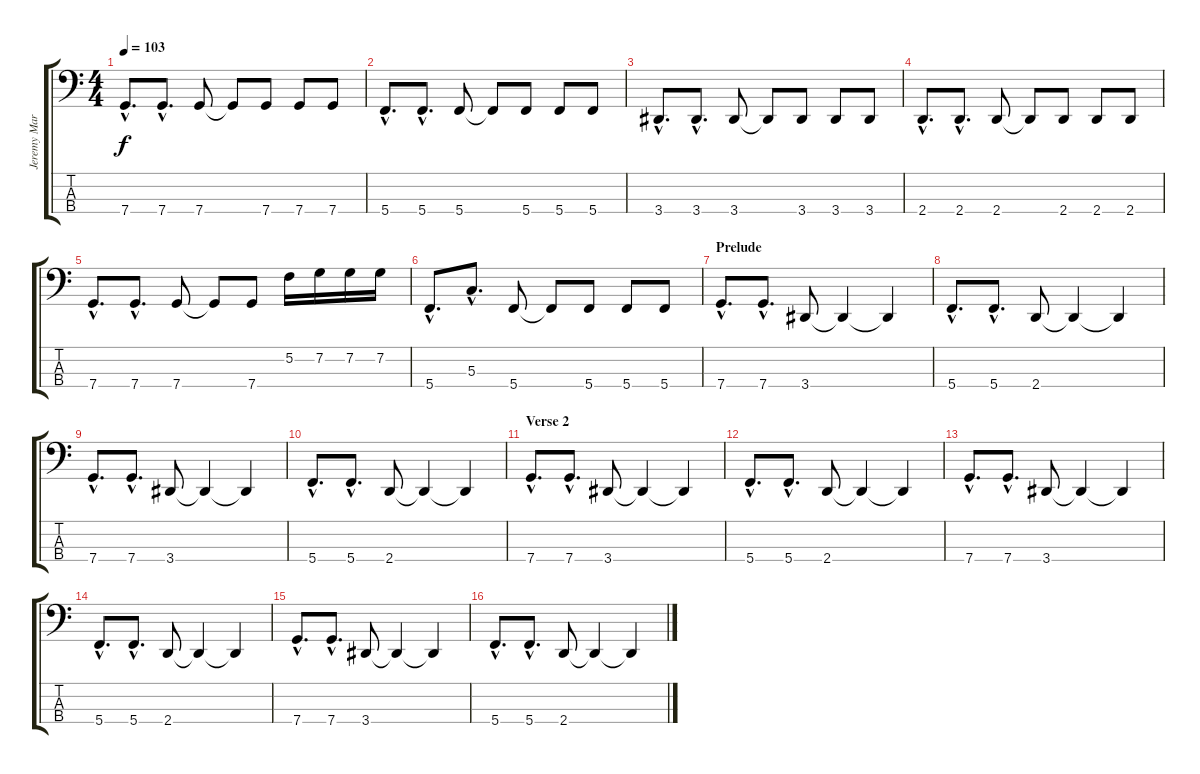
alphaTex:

\track ("Jeremy Marshall (Volume Effect)" "Jeremy Mar") {instrument electricbasspick}
\staff {score tabs}
\tuning (F2 C2 G1 C1) {hide}
\ts (4 4)
\tempo 103
\clef f4
\ks c
7.4{hac}.8{d dy f} 7.4{hac}.8{d} 7.4.8 7.4{t}.8 7.4.8 7.4.8 7.4.8 |
5.4{hac}.8{d} 5.4{hac}.8{d} 5.4.8 5.4{t}.8 5.4.8 5.4.8 5.4.8 |
3.4{hac}.8{d} 3.4{hac}.8{d} 3.4.8 3.4{t}.8 3.4.8 3.4.8 3.4.8 |
2.4{hac}.8{d} 2.4{hac}.8{d} 2.4.8 2.4{t}.8 2.4.8 2.4.8 2.4.8 |
7.4{hac}.8{d} 7.4{hac}.8{d} 7.4.8 7.4{t}.8 7.4.8 5.2.16 7.2.16 7.2.16 7.2.16 |
5.4{hac}.8{d} 5.3{hac}.8{d} 5.4.8 5.4{t}.8 5.4.8 5.4.8 5.4.8 |
\section ("" "Prelude")
7.4{hac}.8{d} 7.4{hac}.8{d} 3.4.8 3.4{t}.4 3.4{t}.4 |
5.4{hac}.8{d} 5.4{hac}.8{d} 2.4.8 2.4{t}.4 2.4{t}.4 |
7.4{hac}.8{d} 7.4{hac}.8{d} 3.4.8 3.4{t}.4 3.4{t}.4 |
5.4{hac}.8{d} 5.4{hac}.8{d} 2.4.8 2.4{t}.4 2.4{t}.4 |
\section ("" "Verse 2")
7.4{hac}.8{d} 7.4{hac}.8{d} 3.4.8 3.4{t}.4 3.4{t}.4 |
5.4{hac}.8{d} 5.4{hac}.8{d} 2.4.8 2.4{t}.4 2.4{t}.4 |
7.4{hac}.8{d} 7.4{hac}.8{d} 3.4.8 3.4{t}.4 3.4{t}.4 |
5.4{hac}.8{d} 5.4{hac}.8{d} 2.4.8 2.4{t}.4 2.4{t}.4 |
7.4{hac}.8{d} 7.4{hac}.8{d} 3.4.8 3.4{t}.4 3.4{t}.4 |
5.4{hac}.8{d} 5.4{hac}.8{d} 2.4.8 2.4{t}.4 2.4{t}.4
